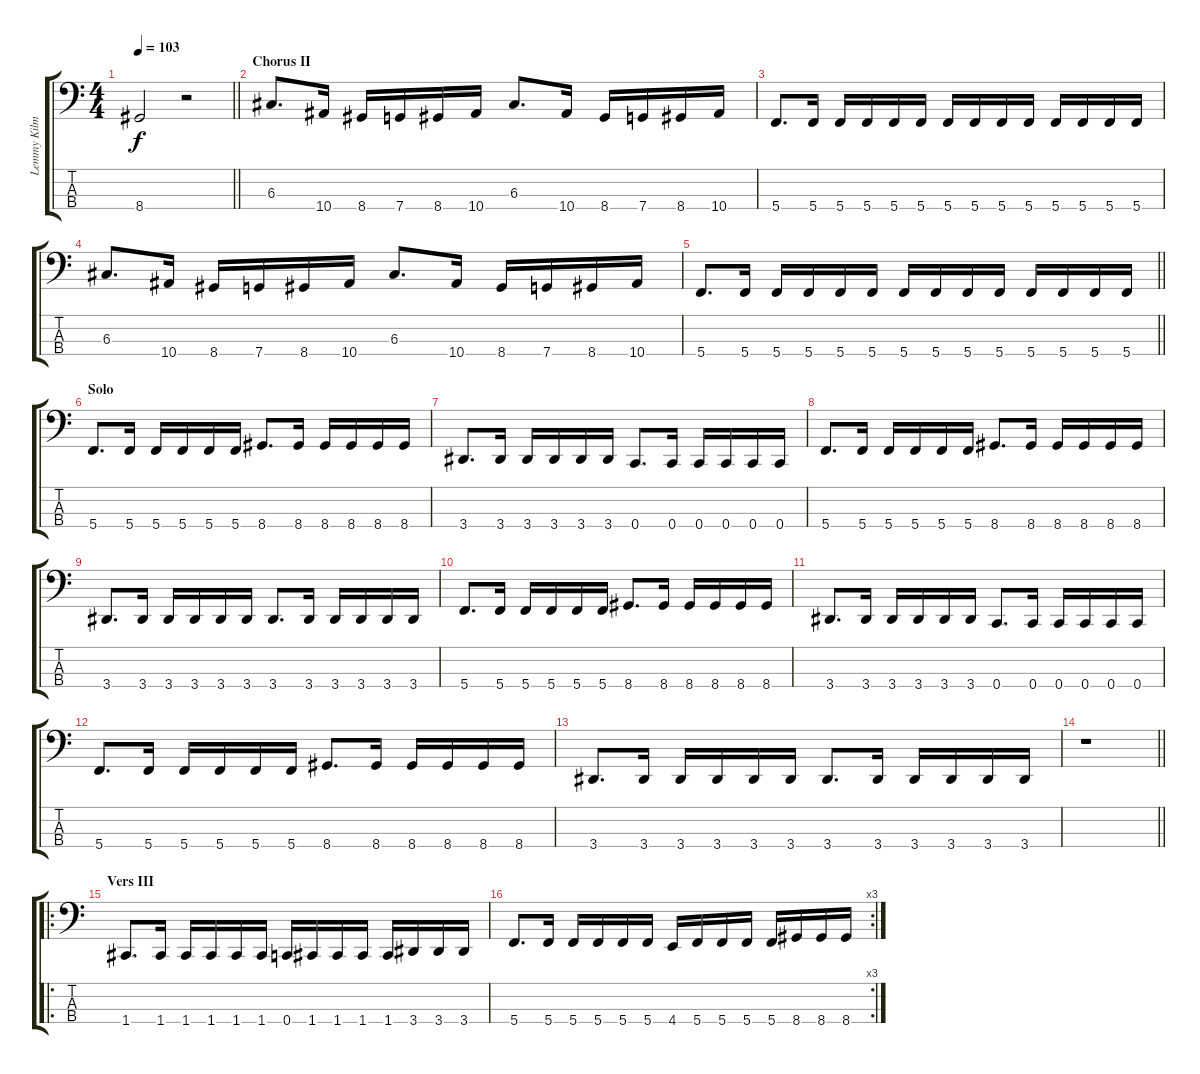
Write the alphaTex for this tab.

\track ("Lemmy Kilmister" "Lemmy Kilm") {instrument overdrivenguitar}
\staff {score tabs}
\tuning (F2 C2 G1 C1) {hide}
\ts (4 4)
\tempo 103
\clef f4
\barLineRight lightlight
\ks c
8.4.2{dy f} r.2 |
\section ("" "Chorus II")
6.3.8{d} 10.4.16 8.4.16 7.4.16 8.4.16 10.4.16 6.3.8{d} 10.4.16 8.4.16 7.4.16 8.4.16 10.4.16 |
5.4.8{d} 5.4.16 5.4.16 5.4.16 5.4.16 5.4.16 5.4.16 5.4.16 5.4.16 5.4.16 5.4.16 5.4.16 5.4.16 5.4.16 |
6.3.8{d} 10.4.16 8.4.16 7.4.16 8.4.16 10.4.16 6.3.8{d} 10.4.16 8.4.16 7.4.16 8.4.16 10.4.16 |
\barLineRight lightlight
5.4.8{d} 5.4.16 5.4.16 5.4.16 5.4.16 5.4.16 5.4.16 5.4.16 5.4.16 5.4.16 5.4.16 5.4.16 5.4.16 5.4.16 |
\section ("" "Solo")
5.4.8{d} 5.4.16 5.4.16 5.4.16 5.4.16 5.4.16 8.4.8{d} 8.4.16 8.4.16 8.4.16 8.4.16 8.4.16 |
3.4.8{d} 3.4.16 3.4.16 3.4.16 3.4.16 3.4.16 0.4.8{d} 0.4.16 0.4.16 0.4.16 0.4.16 0.4.16 |
5.4.8{d} 5.4.16 5.4.16 5.4.16 5.4.16 5.4.16 8.4.8{d} 8.4.16 8.4.16 8.4.16 8.4.16 8.4.16 |
3.4.8{d} 3.4.16 3.4.16 3.4.16 3.4.16 3.4.16 3.4.8{d} 3.4.16 3.4.16 3.4.16 3.4.16 3.4.16 |
5.4.8{d} 5.4.16 5.4.16 5.4.16 5.4.16 5.4.16 8.4.8{d} 8.4.16 8.4.16 8.4.16 8.4.16 8.4.16 |
3.4.8{d} 3.4.16 3.4.16 3.4.16 3.4.16 3.4.16 0.4.8{d} 0.4.16 0.4.16 0.4.16 0.4.16 0.4.16 |
5.4.8{d} 5.4.16 5.4.16 5.4.16 5.4.16 5.4.16 8.4.8{d} 8.4.16 8.4.16 8.4.16 8.4.16 8.4.16 |
3.4.8{d} 3.4.16 3.4.16 3.4.16 3.4.16 3.4.16 3.4.8{d} 3.4.16 3.4.16 3.4.16 3.4.16 3.4.16 |
\barLineRight lightlight
r.1 |
\ro
\section ("" "Vers III")
1.4.8{d} 1.4.16 1.4.16 1.4.16 1.4.16 1.4.16 0.4.16 1.4.16 1.4.16 1.4.16 1.4.16 3.4.16 3.4.16 3.4.16 |
\rc 3
5.4.8{d} 5.4.16 5.4.16 5.4.16 5.4.16 5.4.16 4.4.16 5.4.16 5.4.16 5.4.16 5.4.16 8.4.16 8.4.16 8.4.16
